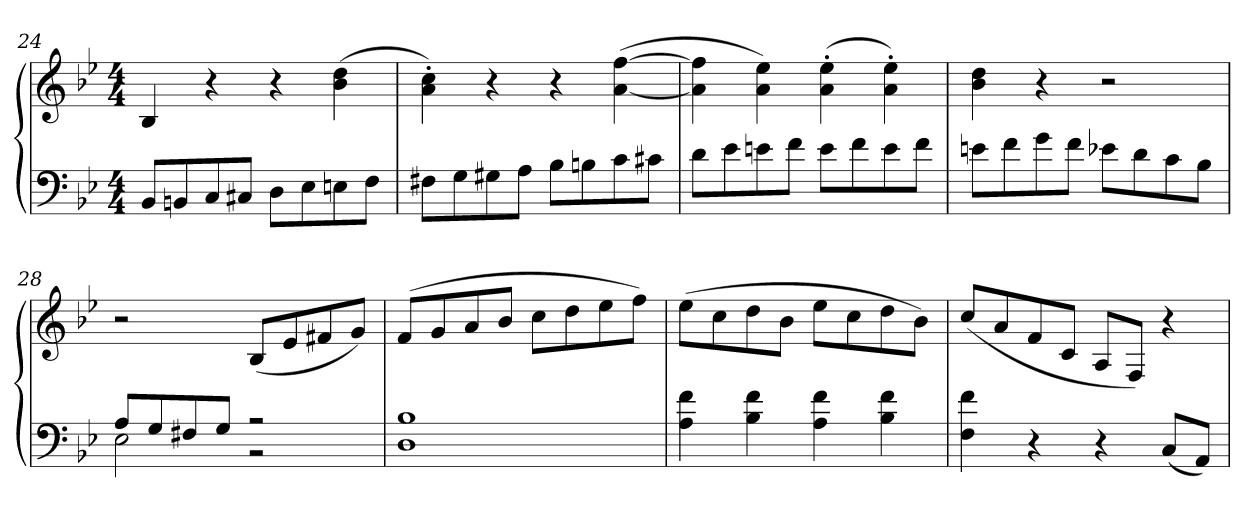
**kern	**kern
*part1	*part1
*staff2	*staff1
*clefF4	*clefG2
*k[b-e-]	*k[b-e-]
*M4/4	*M4/4
=24	=24
8BB-L	4B-
8BBn	.
8C	4r
8C#XJ	.
8DL	4r
8E-	.
8En	(4b- 4dd
8FJ	.
=25	=25
8F#XL	4a' 4cc')
8G	.
8G#X	4r
8AJ	.
8B-L	4r
8Bn	.
8c	([4a [4ff
8c#XJ	.
=26	=26
8dL	4a] 4ff]
8e-	.
8en	4a 4ee-)
8fJ	.
8eL	(4a' 4ee-'
8f	.
8e	4a' 4ee-')
8fJ	.
=27	=27
8enL	4b- 4dd
8f	.
8g	4r
8fJ	.
8e-XL	2r
8d	.
8c	.
8B-J	.
=28	=28
*^	*
8AL	2E-	2r
8G	.	.
8F#X	.	.
8GJ	.	.
2r	2r	(8B-L
.	.	8e-
.	.	8f#X
.	.	8gJ)
*v	*v	*
=29	=29
1D 1B-	(8fL
.	8g
.	8a
.	8b-J
.	8ccL
.	8dd
.	8ee-
.	8ffJ)
=30	=30
4A 4f	(8ee-L
.	8cc
4B- 4f	8dd
.	8b-J
4A 4f	8ee-L
.	8cc
4B- 4f	8dd
.	8b-J)
=31	=31
4F 4f	(8ccL
.	8a
4r	8f
.	8cJ
4r	8AL
.	8FJ)
(8CL	4r
8AAJ)	.
=	=
*-	*-
